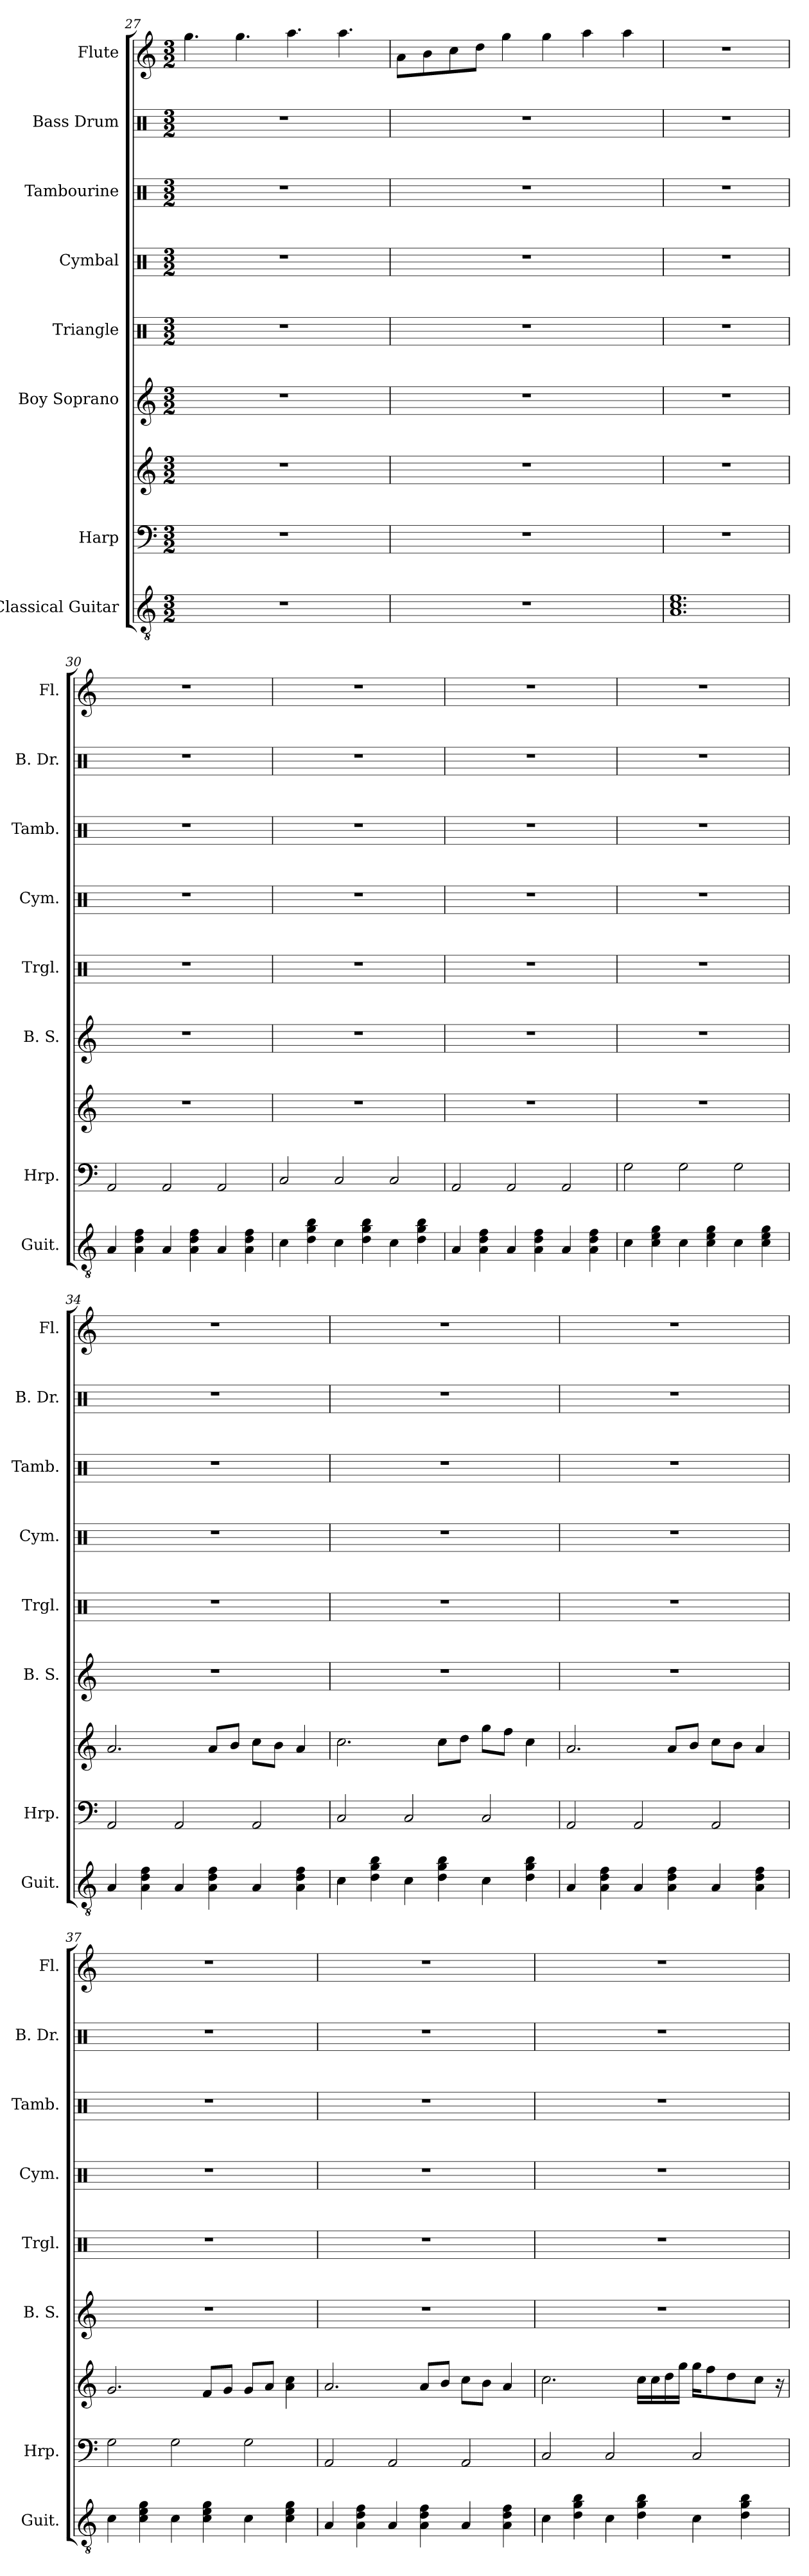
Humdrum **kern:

**kern	**kern	**kern	**kern	**kern	**kern	**kern	**kern	**kern
*part8	*part7	*part7	*part6	*part5	*part4	*part3	*part2	*part1
*staff9	*staff8	*staff7	*staff6	*staff5	*staff4	*staff3	*staff2	*staff1
*I"Classical Guitar	*I"Harp	*	*I"Boy Soprano	*I"Triangle	*I"Cymbal	*I"Tambourine	*I"Bass Drum	*I"Flute
*I'Guit.	*I'Hrp.	*	*I'B. S.	*I'Trgl.	*I'Cym.	*I'Tamb.	*I'B. Dr.	*I'Fl.
*clefGv2	*clefF4	*clefG2	*clefG2	*clefX	*clefX	*clefX	*clefX	*clefG2
*k[]	*k[]	*k[]	*k[]	*k[]	*k[]	*k[]	*k[]	*k[]
*M3/2	*M3/2	*M3/2	*M3/2	*M3/2	*M3/2	*M3/2	*M3/2	*M3/2
=27	=27	=27	=27	=27	=27	=27	=27	=27
1.r	1.r	1.r	1.r	1.r	1.r	1.r	1.r	4.gg\
.	.	.	.	.	.	.	.	4.gg\
.	.	.	.	.	.	.	.	4.aa\
.	.	.	.	.	.	.	.	4.aa\
=28	=28	=28	=28	=28	=28	=28	=28	=28
1.r	1.r	1.r	1.r	1.r	1.r	1.r	1.r	8a\L
.	.	.	.	.	.	.	.	8b\
.	.	.	.	.	.	.	.	8cc\
.	.	.	.	.	.	.	.	8dd\J
.	.	.	.	.	.	.	.	4gg\
.	.	.	.	.	.	.	.	4gg\
.	.	.	.	.	.	.	.	4aa\
.	.	.	.	.	.	.	.	4aa\
!!LO:PB:g=z
=29	=29	=29	=29	=29	=29	=29	=29	=29
1.A 1.c 1.e	1.r	1.r	1.r	1.r	1.r	1.r	1.r	1.r
=30	=30	=30	=30	=30	=30	=30	=30	=30
4A/	2AA/	1.r	1.r	1.r	1.r	1.r	1.r	1.r
4A\ 4d\ 4f\	.	.	.	.	.	.	.	.
4A/	2AA/	.	.	.	.	.	.	.
4A\ 4d\ 4f\	.	.	.	.	.	.	.	.
4A/	2AA/	.	.	.	.	.	.	.
4A\ 4d\ 4f\	.	.	.	.	.	.	.	.
=31	=31	=31	=31	=31	=31	=31	=31	=31
4c\	2C/	1.r	1.r	1.r	1.r	1.r	1.r	1.r
4d\ 4g\ 4b\	.	.	.	.	.	.	.	.
4c\	2C/	.	.	.	.	.	.	.
4d\ 4g\ 4b\	.	.	.	.	.	.	.	.
4c\	2C/	.	.	.	.	.	.	.
4d\ 4g\ 4b\	.	.	.	.	.	.	.	.
=32	=32	=32	=32	=32	=32	=32	=32	=32
4A/	2AA/	1.r	1.r	1.r	1.r	1.r	1.r	1.r
4A\ 4d\ 4f\	.	.	.	.	.	.	.	.
4A/	2AA/	.	.	.	.	.	.	.
4A\ 4d\ 4f\	.	.	.	.	.	.	.	.
4A/	2AA/	.	.	.	.	.	.	.
4A\ 4d\ 4f\	.	.	.	.	.	.	.	.
=33	=33	=33	=33	=33	=33	=33	=33	=33
4c\	2G\	1.r	1.r	1.r	1.r	1.r	1.r	1.r
4c\ 4e\ 4g\	.	.	.	.	.	.	.	.
4c\	2G\	.	.	.	.	.	.	.
4c\ 4e\ 4g\	.	.	.	.	.	.	.	.
4c\	2G\	.	.	.	.	.	.	.
4c\ 4e\ 4g\	.	.	.	.	.	.	.	.
=34	=34	=34	=34	=34	=34	=34	=34	=34
4A/	2AA/	2.a/	1.r	1.r	1.r	1.r	1.r	1.r
4A\ 4d\ 4f\	.	.	.	.	.	.	.	.
4A/	2AA/	.	.	.	.	.	.	.
4A\ 4d\ 4f\	.	8a/L	.	.	.	.	.	.
.	.	8b/J	.	.	.	.	.	.
4A/	2AA/	8cc\L	.	.	.	.	.	.
.	.	8b\J	.	.	.	.	.	.
4A\ 4d\ 4f\	.	4a/	.	.	.	.	.	.
!!LO:PB:g=z
=35	=35	=35	=35	=35	=35	=35	=35	=35
4c\	2C/	2.cc\	1.r	1.r	1.r	1.r	1.r	1.r
4d\ 4g\ 4b\	.	.	.	.	.	.	.	.
4c\	2C/	.	.	.	.	.	.	.
4d\ 4g\ 4b\	.	8cc\L	.	.	.	.	.	.
.	.	8dd\J	.	.	.	.	.	.
4c\	2C/	8gg\L	.	.	.	.	.	.
.	.	8ff\J	.	.	.	.	.	.
4d\ 4g\ 4b\	.	4cc\	.	.	.	.	.	.
=36	=36	=36	=36	=36	=36	=36	=36	=36
4A/	2AA/	2.a/	1.r	1.r	1.r	1.r	1.r	1.r
4A\ 4d\ 4f\	.	.	.	.	.	.	.	.
4A/	2AA/	.	.	.	.	.	.	.
4A\ 4d\ 4f\	.	8a/L	.	.	.	.	.	.
.	.	8b/J	.	.	.	.	.	.
4A/	2AA/	8cc\L	.	.	.	.	.	.
.	.	8b\J	.	.	.	.	.	.
4A\ 4d\ 4f\	.	4a/	.	.	.	.	.	.
=37	=37	=37	=37	=37	=37	=37	=37	=37
4c\	2G\	2.g/	1.r	1.r	1.r	1.r	1.r	1.r
4c\ 4e\ 4g\	.	.	.	.	.	.	.	.
4c\	2G\	.	.	.	.	.	.	.
4c\ 4e\ 4g\	.	8f/L	.	.	.	.	.	.
.	.	8g/J	.	.	.	.	.	.
4c\	2G\	8g/L	.	.	.	.	.	.
.	.	8a/J	.	.	.	.	.	.
4c\ 4e\ 4g\	.	4a\ 4cc\	.	.	.	.	.	.
=38	=38	=38	=38	=38	=38	=38	=38	=38
4A/	2AA/	2.a/	1.r	1.r	1.r	1.r	1.r	1.r
4A\ 4d\ 4f\	.	.	.	.	.	.	.	.
4A/	2AA/	.	.	.	.	.	.	.
4A\ 4d\ 4f\	.	8a/L	.	.	.	.	.	.
.	.	8b/J	.	.	.	.	.	.
4A/	2AA/	8cc\L	.	.	.	.	.	.
.	.	8b\J	.	.	.	.	.	.
4A\ 4d\ 4f\	.	4a/	.	.	.	.	.	.
!!LO:PB:g=z
=39	=39	=39	=39	=39	=39	=39	=39	=39
4c\	2C/	2.cc\	1.r	1.r	1.r	1.r	1.r	1.r
4d\ 4g\ 4b\	.	.	.	.	.	.	.	.
4c\	2C/	.	.	.	.	.	.	.
4d\ 4g\ 4b\	.	16cc\LL	.	.	.	.	.	.
.	.	16cc\	.	.	.	.	.	.
.	.	16dd\	.	.	.	.	.	.
.	.	16gg\JJ	.	.	.	.	.	.
4c\	2C/	16gg\KL	.	.	.	.	.	.
.	.	8ff\	.	.	.	.	.	.
.	.	8dd\	.	.	.	.	.	.
4d\ 4g\ 4b\	.	.	.	.	.	.	.	.
.	.	8cc\J	.	.	.	.	.	.
.	.	16r	.	.	.	.	.	.
=	=	=	=	=	=	=	=	=
*-	*-	*-	*-	*-	*-	*-	*-	*-
